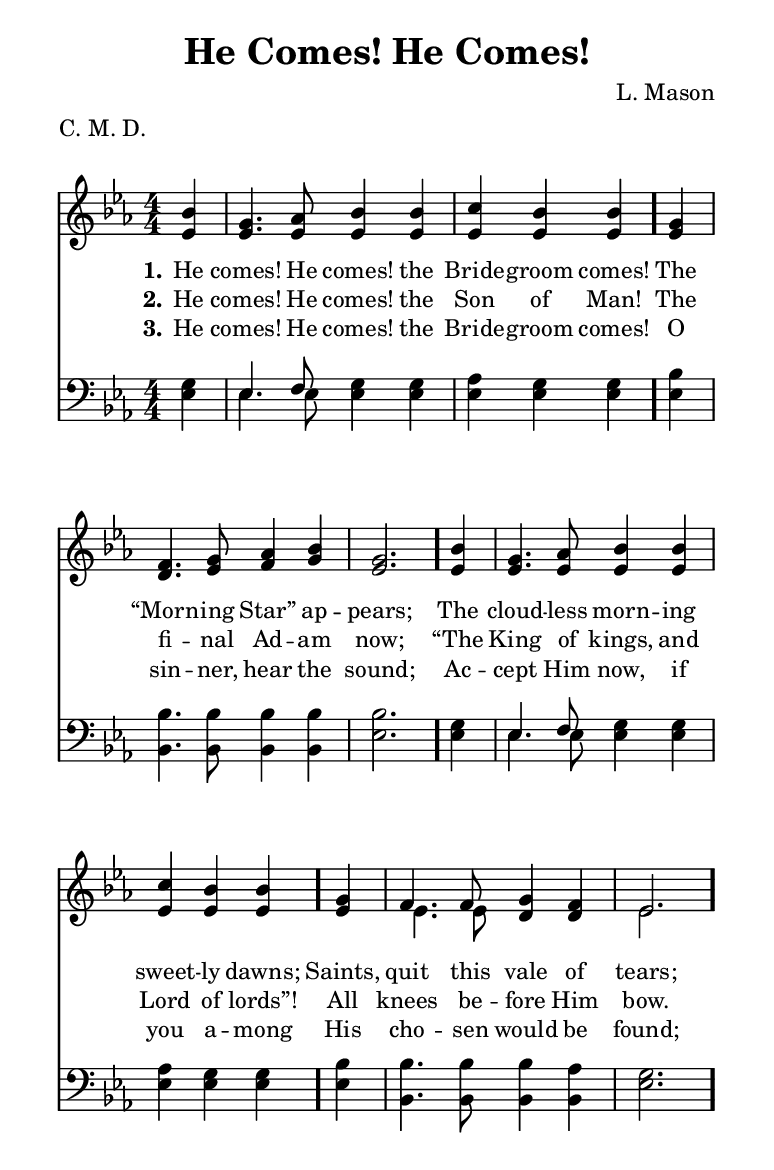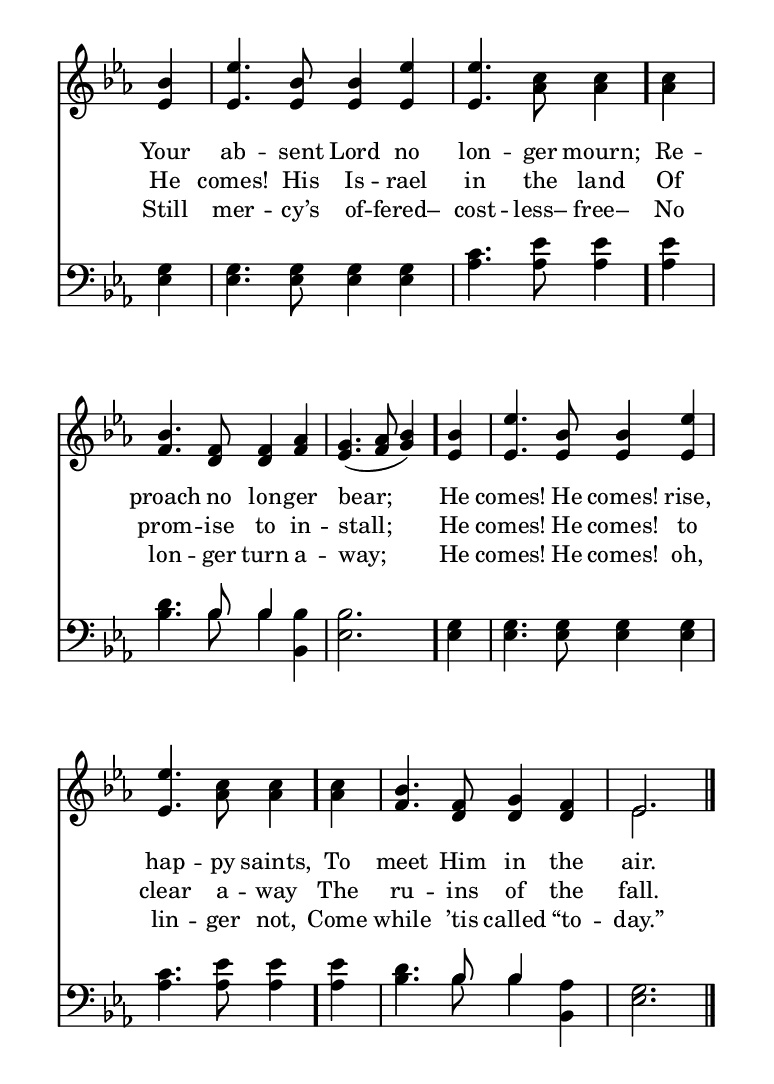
\include "common/global.ily"
\paper {
  \include "common/paper.ily"
}

\header{
  %gospel
  hymnnumber = "17"
  title = "He Comes! He Comes!"
  tunename = "Ostend"
  meter = "C. M. D."
  poet = ""
  composer = "L. Mason"
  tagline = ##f
}

% for fermata in MIDI
ta = { \tempo 4=80 }
tb = { \tempo 4=40 }

patternAA = { c4 | c4. c8 c4 c4 | c4 c4 c4    } % Line 1 / 3 all
patternAB = { c4 | c4. c8 c4 c4 | c4. c8 c4   } % Line 5 / 7 all
patternAC = { c4 | c4. c8 c4 c4 | c4.( c8 c4) } % Line 6 soprano / alto

patternBA = { c4 | c4. c8 c4 c4 c2. } % Line 2 / 4 / 8 all, Line 6 tenor / bass

global = {
  \include "common/overrides.ily"
  \override Staff.TimeSignature.style = #'numbered
  \time 4/4
  \override Score.MetronomeMark.transparent = ##t % hide all fermata changes too
  \ta
  \key ees \major
  \partial 4
  \autoBeamOff
}

notesSoprano = {
\global
\relative c'' {

  \changePitch \patternAA { bes  | g aes bes bes   | c bes bes }
  \changePitch \patternBA { g    | f g aes bes     | g         }
  \changePitch \patternAA { bes  | g aes bes bes   | c bes bes }
  \changePitch \patternBA { g    | f f g f         | ees       }

  \changePitch \patternAB { bes' | ees bes bes ees | ees c c   }
  \changePitch \patternAC { c    | bes f f aes     | g aes bes }
  \changePitch \patternAB { bes  | ees bes bes ees | ees c c   }
  \changePitch \patternBA { c    | bes f g f       | ees       }

  \bar "|."

}
}

notesAlto = {
\global
\relative e' {

  \changePitch \patternAA { ees | ees ees ees ees | ees ees ees }
  \changePitch \patternBA { ees | d ees f g       | ees         }
  \changePitch \patternAA { ees | ees ees ees ees | ees ees ees }
  \changePitch \patternBA { ees | ees ees d d     | ees         }

  \changePitch \patternAB { ees | ees ees ees ees | ees aes aes }
  \changePitch \patternAC { aes | f d d f         | ees f g     }
  \changePitch \patternAB { ees | ees ees ees ees | ees aes aes }
  \changePitch \patternBA { aes | f d d d         | ees         }

}
}

notesTenor = {
\global
\relative a {

  \changePitch \patternAA { g   | ees f g g       | aes g g   }
  \changePitch \patternBA { bes | bes bes bes bes | bes       }
  \changePitch \patternAA { g   | ees f g g       | aes g g   }
  \changePitch \patternBA { bes | bes bes bes aes | g         }

  \changePitch \patternAB { g   | g g g g         | c ees ees }
  \changePitch \patternBA { ees | d bes bes bes   | bes       }
  \changePitch \patternAB { g   | g g g g         | c ees ees }
  \changePitch \patternBA { ees | d bes bes aes   | g         }

}
}

notesBass = {
\global
\relative f {

  \changePitch \patternAA { ees | ees ees ees ees  | ees ees ees }
  \changePitch \patternBA { ees | bes bes bes bes  | ees         }
  \changePitch \patternAA { ees | ees ees ees ees  | ees ees ees }
  \changePitch \patternBA { ees | bes bes bes bes  | ees         }

  \changePitch \patternAB { ees | ees ees ees ees  | aes aes aes }
  \changePitch \patternBA { aes | bes bes bes bes, | ees         }
  \changePitch \patternAB { ees | ees ees ees ees  | aes aes aes }
  \changePitch \patternBA { aes | bes bes bes bes, | ees         }

}
}

wordsA = \lyricmode {
\set stanza = "1."

He comes! He comes! the Bride -- groom comes! \bar "."
The “Morn -- ing Star” ap -- pears; \bar "." \eogbreak
The cloud -- less morn -- ing sweet -- ly dawns; \bar "."
Saints, quit this vale of tears; \bar "." \eogbreak
Your ab -- sent Lord no lon -- ger mourn; \bar "."
Re -- proach no lon -- ger bear; \bar "." \eogbreak
He comes! He comes! rise, hap -- py saints, \bar "."
To meet Him in the air. \bar "." \eogbreak

}

wordsB = \lyricmode {
\set stanza = "2."

He comes! He comes! the Son of Man!
The fi -- nal Ad -- am now;
“The King of kings, and Lord of lords”!
All knees be -- fore Him bow.
He comes! His Is -- rael in the land
Of prom -- ise to in -- stall;
He comes! He comes! to clear a -- way
The ru -- ins of the fall.

}

wordsC = \lyricmode {
\set stanza = "3."

He comes! He comes! the Bride -- groom comes!
O sin -- ner, hear the sound;
Ac -- cept Him now, if you a -- mong
His cho -- sen would be found;
Still mer -- cy’s of -- fered– cost -- less– free–
No lon -- ger turn a -- way;
He comes! He comes! oh, lin -- ger not,
Come while ’tis called “to -- day.”

}

\score {
  \context ChoirStaff <<
    \context Staff = upper <<
      \set Staff.autoBeaming = ##f
      \set ChoirStaff.systemStartDelimiter = #'SystemStartBar
      \set ChoirStaff.printPartCombineTexts = ##f
      \partcombine #'(2 . 9) \notesSoprano \notesAlto
      \context NullVoice = sopranos { \voiceOne << \notesSoprano >> }
      \context Lyrics = one   \lyricsto sopranos \wordsA
      \context Lyrics = two   \lyricsto sopranos \wordsB
      \context Lyrics = three \lyricsto sopranos \wordsC
      %\context Lyrics = four  \lyricsto sopranos \wordsD
      %\context Lyrics = five  \lyricsto sopranos \wordsE
    >>
    \context Staff = men <<
      \set Staff.autoBeaming = ##f
      \clef bass
      \set ChoirStaff.printPartCombineTexts = ##f
      \partcombine #'(2 . 9) \notesTenor \notesBass
    >>
  >>
  \layout {
    \include "common/layout.ily"
  }
  \midi{
    \include "common/midi.ily"
  }
}

\version "2.19.49"  % necessary for upgrading to future LilyPond versions.

% vi:set et ts=2 sw=2 ai nocindent syntax=lilypond:
